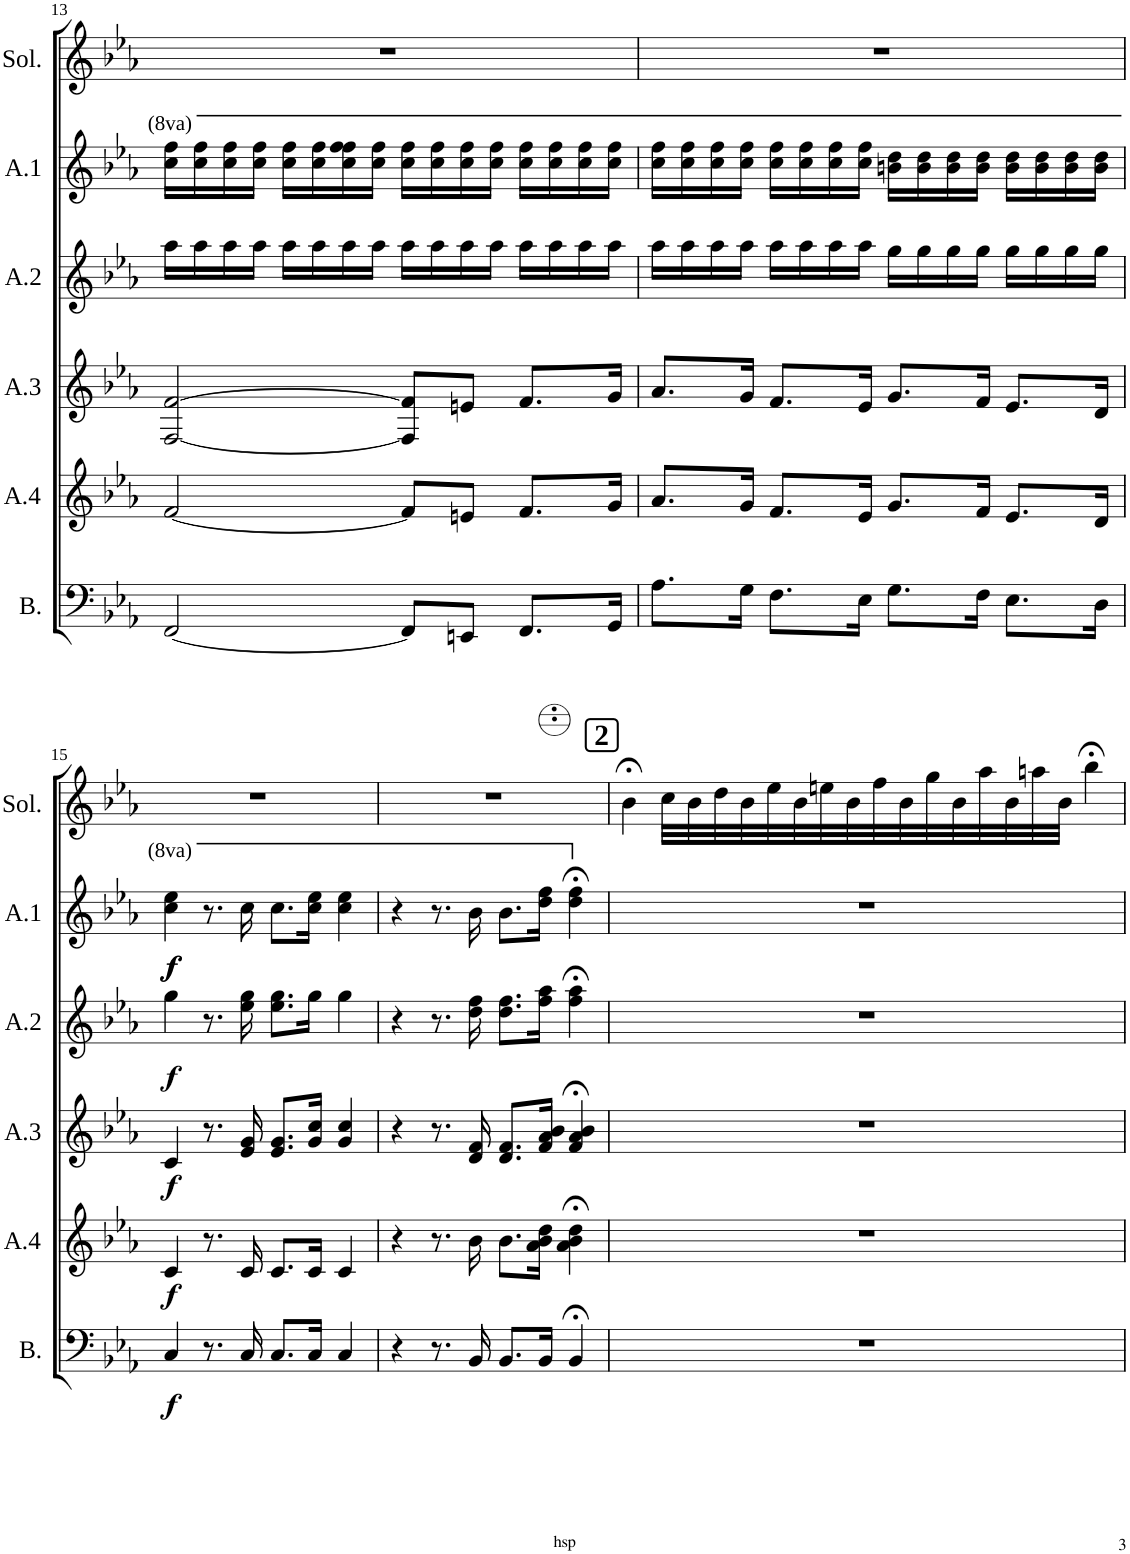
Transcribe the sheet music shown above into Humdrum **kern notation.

**kern	**dynam	**kern	**dynam	**kern	**dynam	**kern	**dynam	**kern	**dynam	**kern
*part6	*part6	*part5	*part5	*part4	*part4	*part3	*part3	*part2	*part2	*part1
*staff6	*staff6	*staff5	*staff5	*staff4	*staff4	*staff3	*staff3	*staff2	*staff2	*staff1
*I"Bass	*	*I"Akk. 4	*	*I"Akk. 3	*	*I"Akk. 2	*	*I"Akk. 1	*	*I"Solo
*I'B.	*	*I'A.4	*	*I'A.3	*	*I'A.2	*	*I'A.1	*	*I'Sol.
!!LO:PB:g=z
*clefF4	*	*clefG2	*	*clefG2	*	*clefG2	*	*clefG2	*	*clefG2
*k[b-e-a-]	*	*k[b-e-a-]	*	*k[b-e-a-]	*	*k[b-e-a-]	*	*k[b-e-a-]	*	*k[b-e-a-]
*M4/4	*	*M4/4	*	*M4/4	*	*M4/4	*	*M4/4	*	*M4/4
*met(c)	*	*met(c)	*	*met(c)	*	*met(c)	*	*met(c)	*	*met(c)
=13	=13	=13	=13	=13	=13	=13	=13	=13	=13	=13
[2FF/	.	[2f/	.	[2F/ [2f/	.	16aa-\LL	.	16ccc\ 16fff\LL	.	1r
.	.	.	.	.	.	16aa-\	.	16ccc\ 16fff\	.	.
.	.	.	.	.	.	16aa-\	.	16ccc\ 16fff\	.	.
.	.	.	.	.	.	16aa-\JJ	.	16ccc\ 16fff\JJ	.	.
.	.	.	.	.	.	16aa-\LL	.	16ccc\ 16fff\LL	.	.
.	.	.	.	.	.	16aa-\	.	16ccc\ 16fff\	.	.
.	.	.	.	.	.	16aa-\	.	16ccc\ 16fff\ 16fff\	.	.
.	.	.	.	.	.	16aa-\JJ	.	16ccc\ 16fff\JJ	.	.
8FF/L]	.	8f/L]	.	8F/] 8f/]L	.	16aa-\LL	.	16ccc\ 16fff\LL	.	.
.	.	.	.	.	.	16aa-\	.	16ccc\ 16fff\	.	.
8EEn/J	.	8en/J	.	8en/J	.	16aa-\	.	16ccc\ 16fff\	.	.
.	.	.	.	.	.	16aa-\JJ	.	16ccc\ 16fff\JJ	.	.
8.FF/L	.	8.f/L	.	8.f/L	.	16aa-\LL	.	16ccc\ 16fff\LL	.	.
.	.	.	.	.	.	16aa-\	.	16ccc\ 16fff\	.	.
.	.	.	.	.	.	16aa-\	.	16ccc\ 16fff\	.	.
16GG/Jk	.	16g/Jk	.	16g/Jk	.	16aa-\JJ	.	16ccc\ 16fff\JJ	.	.
=14	=14	=14	=14	=14	=14	=14	=14	=14	=14	=14
8.A-\L	.	8.a-/L	.	8.a-/L	.	16aa-\LL	.	16ccc\ 16fff\LL	.	1r
.	.	.	.	.	.	16aa-\	.	16ccc\ 16fff\	.	.
.	.	.	.	.	.	16aa-\	.	16ccc\ 16fff\	.	.
16G\Jk	.	16g/Jk	.	16g/Jk	.	16aa-\JJ	.	16ccc\ 16fff\JJ	.	.
8.F\L	.	8.f/L	.	8.f/L	.	16aa-\LL	.	16ccc\ 16fff\LL	.	.
.	.	.	.	.	.	16aa-\	.	16ccc\ 16fff\	.	.
.	.	.	.	.	.	16aa-\	.	16ccc\ 16fff\	.	.
16E-\Jk	.	16e-/Jk	.	16e-/Jk	.	16aa-\JJ	.	16ccc\ 16fff\JJ	.	.
8.G\L	.	8.g/L	.	8.g/L	.	16gg\LL	.	16bbn\ 16ddd\LL	.	.
.	.	.	.	.	.	16gg\	.	16bb\ 16ddd\	.	.
.	.	.	.	.	.	16gg\	.	16bb\ 16ddd\	.	.
16F\Jk	.	16f/Jk	.	16f/Jk	.	16gg\JJ	.	16bb\ 16ddd\JJ	.	.
8.E-\L	.	8.e-/L	.	8.e-/L	.	16gg\LL	.	16bb\ 16ddd\LL	.	.
.	.	.	.	.	.	16gg\	.	16bb\ 16ddd\	.	.
.	.	.	.	.	.	16gg\	.	16bb\ 16ddd\	.	.
16D\Jk	.	16d/Jk	.	16d/Jk	.	16gg\JJ	.	16bb\ 16ddd\JJ	.	.
!!LO:LB:g=z
=15	=15	=15	=15	=15	=15	=15	=15	=15	=15	=15
!	!LO:DY:b	!	!LO:DY:b	!	!LO:DY:b	!	!LO:DY:b	!	!LO:DY:b	!
!	!	!	!	!	!	!	!	!	!LO:DY:n=1:b	!
4C/	f	4c/	f	4c/	f	4gg\	f	4ccc\ 4eee-\	f f	1r
8.r	.	8.r	.	8.r	.	8.r	.	8.r	.	.
16C/	.	16c/	.	16e-/ 16g/	.	16ee-\ 16gg\	.	16ccc\	.	.
8.C/L	.	8.c/L	.	8.e-/ 8.g/L	.	8.ee-\ 8.gg\L	.	8.ccc\L	.	.
16C/Jk	.	16c/Jk	.	16g/ 16cc/Jk	.	16gg\Jk	.	16ccc\ 16eee-\Jk	.	.
4C/	.	4c/	.	4g/ 4cc/	.	4gg\	.	4ccc\ 4eee-\	.	.
=16	=16	=16	=16	=16	=16	=16	=16	=16	=16	=16
4r	.	4r	.	4r	.	4r	.	4r	.	1r
8.r	.	8.r	.	8.r	.	8.r	.	8.r	.	.
16BB-/	.	16b-\	.	16d/ 16f/	.	16dd\ 16ff\	.	16bb-\	.	.
8.BB-/L	.	8.b-\L	.	8.d/ 8.f/L	.	8.dd\ 8.ff\L	.	8.bb-\L	.	.
16BB-/Jk	.	16a-\ 16b-\ 16dd\Jk	.	16f/ 16a-/ 16b-/Jk	.	16ff\ 16aa-\Jk	.	16ddd\ 16fff\Jk	.	.
4BB-;</	.	4a-\;< 4b-\;< 4dd\;<	.	4f/;< 4a-/;< 4b-/;<	.	4ff\;< 4aa-\;<	.	4dd\;< 4ff\;<	.	.
=17	=17	=17	=17	=17	=17	=17	=17	=17	=17	=17
!	!	!	!	!	!	!	!	!	!	!LO:TX:a:B:t=2
1r	.	1r	.	1r	.	1r	.	1r	.	4b-;<\
.	.	.	.	.	.	.	.	.	.	32cc\LLL
.	.	.	.	.	.	.	.	.	.	32b-\
.	.	.	.	.	.	.	.	.	.	32dd\
.	.	.	.	.	.	.	.	.	.	32b-\
.	.	.	.	.	.	.	.	.	.	32ee-\
.	.	.	.	.	.	.	.	.	.	32b-\
.	.	.	.	.	.	.	.	.	.	32een\
.	.	.	.	.	.	.	.	.	.	32b-\
.	.	.	.	.	.	.	.	.	.	32ff\
.	.	.	.	.	.	.	.	.	.	32b-\
.	.	.	.	.	.	.	.	.	.	32gg\
.	.	.	.	.	.	.	.	.	.	32b-\
.	.	.	.	.	.	.	.	.	.	32aa-\
.	.	.	.	.	.	.	.	.	.	32b-\
.	.	.	.	.	.	.	.	.	.	32aan\
.	.	.	.	.	.	.	.	.	.	32b-\JJJ
.	.	.	.	.	.	.	.	.	.	4bb-;<\
=	=	=	=	=	=	=	=	=	=	=
*-	*-	*-	*-	*-	*-	*-	*-	*-	*-	*-
